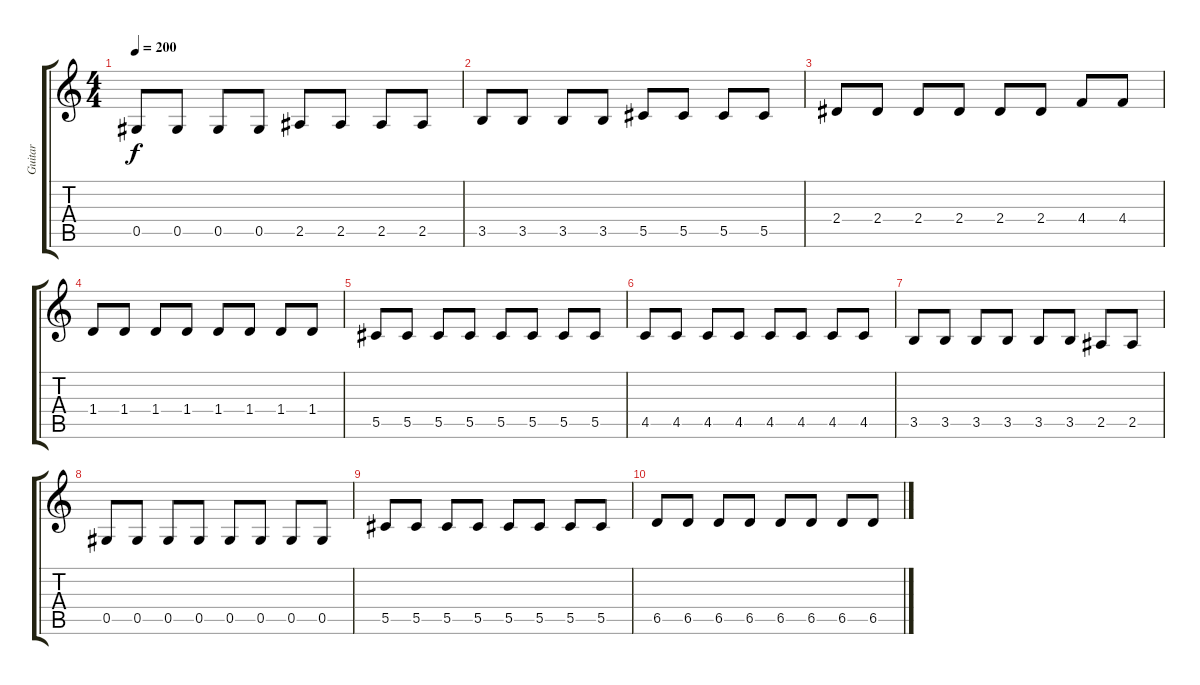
\track ("Guitar" "Guitar") {instrument distortionguitar}
\staff {score tabs}
\tuning (Eb4 Bb3 Gb3 Db3 Ab2 Eb2) {hide}
\ts (4 4)
\tempo 200
\clef g2
\ks c
0.5.8{dy f} 0.5.8 0.5.8 0.5.8 2.5.8 2.5.8 2.5.8 2.5.8 |
3.5.8 3.5.8 3.5.8 3.5.8 5.5.8 5.5.8 5.5.8 5.5.8 |
2.4.8 2.4.8 2.4.8 2.4.8 2.4.8 2.4.8 4.4.8 4.4.8 |
1.4.8 1.4.8 1.4.8 1.4.8 1.4.8 1.4.8 1.4.8 1.4.8 |
5.5.8 5.5.8 5.5.8 5.5.8 5.5.8 5.5.8 5.5.8 5.5.8 |
4.5.8 4.5.8 4.5.8 4.5.8 4.5.8 4.5.8 4.5.8 4.5.8 |
3.5.8 3.5.8 3.5.8 3.5.8 3.5.8 3.5.8 2.5.8 2.5.8 |
0.5.8 0.5.8 0.5.8 0.5.8 0.5.8 0.5.8 0.5.8 0.5.8 |
5.5.8 5.5.8 5.5.8 5.5.8 5.5.8 5.5.8 5.5.8 5.5.8 |
6.5.8 6.5.8 6.5.8 6.5.8 6.5.8 6.5.8 6.5.8 6.5.8
